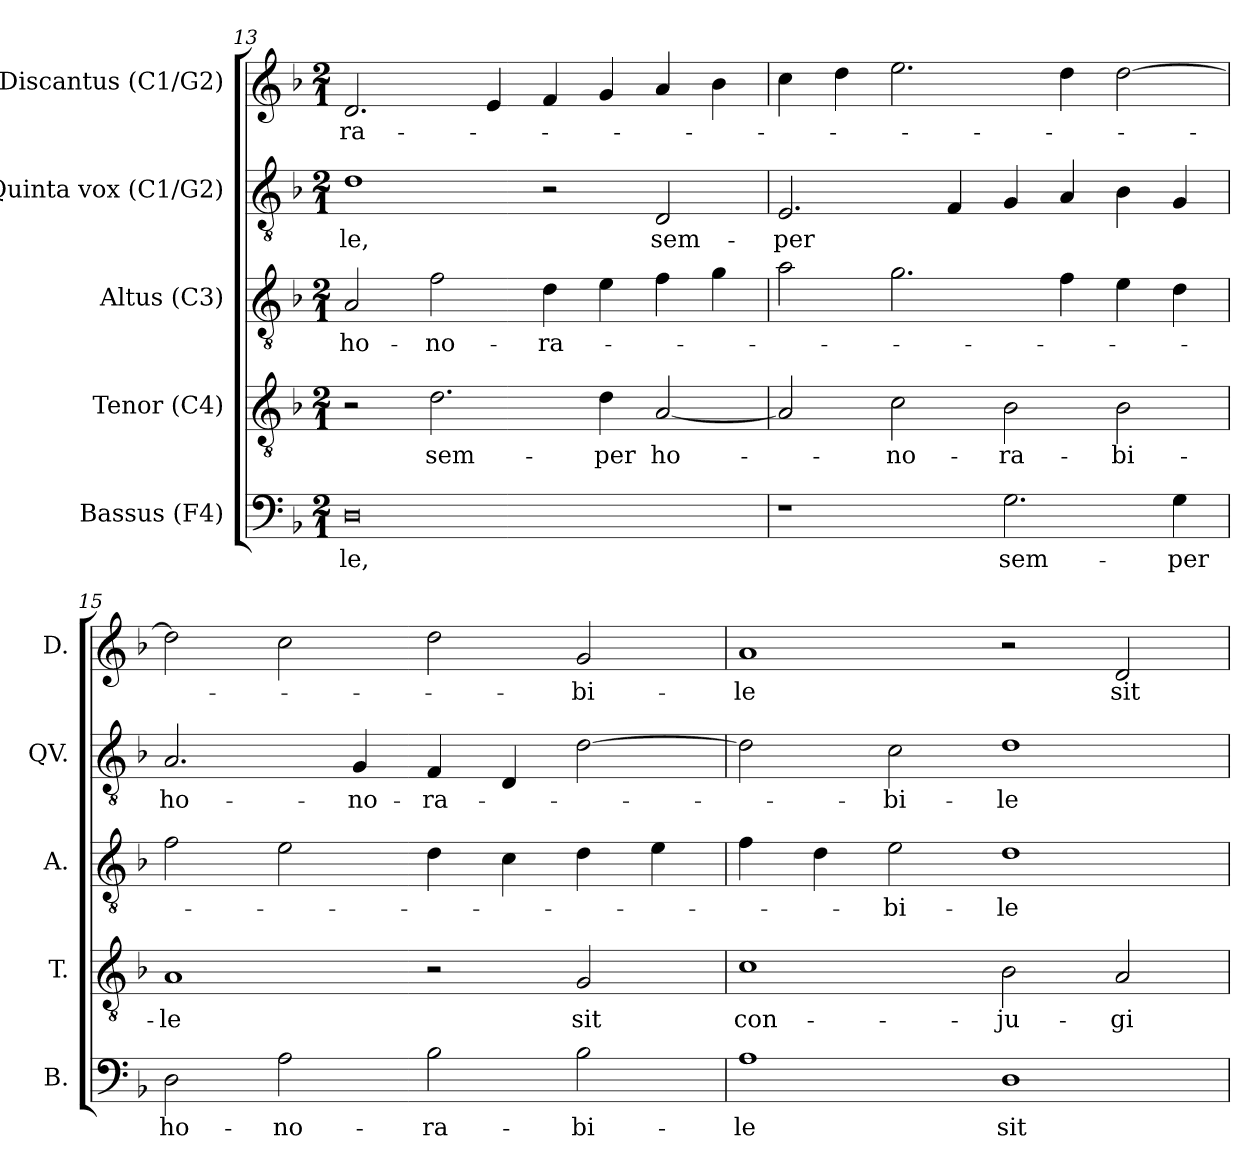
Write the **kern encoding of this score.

**kern	**text	**kern	**text	**kern	**text	**kern	**text	**kern	**text
*part5	*part5	*part4	*part4	*part3	*part3	*part2	*part2	*part1	*part1
*staff5	*staff5	*staff4	*staff4	*staff3	*staff3	*staff2	*staff2	*staff1	*staff1
*I"Bassus (F4)	*	*I"Tenor (C4)	*	*I"Altus (C3)	*	*I"Quinta vox (C1/G2)	*	*I"Discantus (C1/G2)	*
*I'B.	*	*I'T.	*	*I'A.	*	*I'QV.	*	*I'D.	*
*clefF4	*	*clefGv2	*	*clefGv2	*	*clefGv2	*	*clefG2	*
*	*	*ITrd7c12	*	*ITrd7c12	*	*	*	*	*
*k[b-]	*	*k[b-]	*	*k[b-]	*	*k[b-]	*	*k[b-]	*
*F:	*	*F:	*	*F:	*	*F:	*	*F:	*
*M2/1	*	*M2/1	*	*M2/1	*	*M2/1	*	*M2/1	*
=13	=13	=13	=13	=13	=13	=13	=13	=13	=13
!	!LO:LY:b:color=#000000	!	!	!	!	!	!	!	!
!	!	!	!	!	!LO:LY:b:color=#000000	!	!	!	!
!	!	!	!	!	!	!	!LO:LY:b:color=#000000	!	!
!	!	!	!	!	!	!	!	!	!LO:LY:b:color=#000000
0Di	-le,	2r	.	2AAi/	ho-	1di	-le,	2.di/	-ra-
!	!	!	!LO:LY:b:color=#000000	!	!	!	!	!	!
!	!	!	!	!	!LO:LY:b:color=#000000	!	!	!	!
.	.	2.Di\	sem-	2Fi\	-no-	.	.	.	.
.	.	.	.	.	.	.	.	4ei/	.
!	!	!	!	!	!LO:LY:b:color=#000000	!	!	!	!
.	.	.	.	4Di\	-ra-	2r	.	4fi/	.
!	!	!	!LO:LY:b:color=#000000	!	!	!	!	!	!
.	.	4Di\	-per	4Ei\	.	.	.	4gi/	.
!	!	!	!LO:LY:b:color=#000000	!	!	!	!	!	!
!	!	!	!	!	!	!	!LO:LY:b:color=#000000	!	!
.	.	[2AAi/	ho-	4Fi\	.	2Di/	sem-	4ai/	.
.	.	.	.	4Gi\	.	.	.	4b-i\	.
=14	=14	=14	=14	=14	=14	=14	=14	=14	=14
!	!	!	!	!	!	!	!LO:LY:b:color=#000000	!	!
1r	.	2AAi/]	.	2Ai\	.	2.Ei/	-per	4cci\	.
.	.	.	.	.	.	.	.	4ddi\	.
!	!	!	!LO:LY:b:color=#000000	!	!	!	!	!	!
.	.	2Ci\	-no-	2.Gi\	.	.	.	2.eei\	.
.	.	.	.	.	.	4Fi/	.	.	.
!	!LO:LY:b:color=#000000	!	!	!	!	!	!	!	!
!	!	!	!LO:LY:b:color=#000000	!	!	!	!	!	!
2.Gi\	sem-	2BB-i\	-ra-	.	.	4Gi/	.	.	.
.	.	.	.	4Fi\	.	4Ai/	.	4ddi\	.
!	!	!	!LO:LY:b:color=#000000	!	!	!	!	!	!
.	.	2BB-i\	-bi-	4Ei\	.	4B-i\	.	[2ddi\	.
!	!LO:LY:b:color=#000000	!	!	!	!	!	!	!	!
4Gi\	-per	.	.	4Di\	.	4Gi/	.	.	.
=15	=15	=15	=15	=15	=15	=15	=15	=15	=15
!	!LO:LY:b:color=#000000	!	!	!	!	!	!	!	!
!	!	!	!LO:LY:b:color=#000000	!	!	!	!	!	!
!	!	!	!	!	!	!	!LO:LY:b:color=#000000	!	!
2Di\	ho-	1AAi	-le	2Fi\	.	2.Ai/	ho-	2ddi\]	.
!	!LO:LY:b:color=#000000	!	!	!	!	!	!	!	!
2Ai\	-no-	.	.	2Ei\	.	.	.	2cci\	.
!	!	!	!	!	!	!	!LO:LY:b:color=#000000	!	!
.	.	.	.	.	.	4Gi/	-no-	.	.
!	!LO:LY:b:color=#000000	!	!	!	!	!	!	!	!
!	!	!	!	!	!	!	!LO:LY:b:color=#000000	!	!
2B-i\	-ra-	2r	.	4Di\	.	4Fi/	-ra-	2ddi\	.
.	.	.	.	4Ci\	.	4Di/	.	.	.
!	!LO:LY:b:color=#000000	!	!	!	!	!	!	!	!
!	!	!	!LO:LY:b:color=#000000	!	!	!	!	!	!
!	!	!	!	!	!	!	!	!	!LO:LY:b:color=#000000
2B-i\	-bi-	2GGi/	sit	4Di\	.	[2di\	.	2gi/	-bi-
.	.	.	.	4Ei\	.	.	.	.	.
!!LO:LB:g=z
=16	=16	=16	=16	=16	=16	=16	=16	=16	=16
!	!LO:LY:b:color=#000000	!	!	!	!	!	!	!	!
!	!	!	!LO:LY:b:color=#000000	!	!	!	!	!	!
!	!	!	!	!	!	!	!	!	!LO:LY:b:color=#000000
1Ai	-le	1Ci	con-	4Fi\	.	2di\]	.	1ai	-le
.	.	.	.	4Di\	.	.	.	.	.
!	!	!	!	!	!LO:LY:b:color=#000000	!	!	!	!
!	!	!	!	!	!	!	!LO:LY:b:color=#000000	!	!
.	.	.	.	2Ei\	-bi-	2ci\	-bi-	.	.
!	!LO:LY:b:color=#000000	!	!	!	!	!	!	!	!
!	!	!	!LO:LY:b:color=#000000	!	!	!	!	!	!
!	!	!	!	!	!LO:LY:b:color=#000000	!	!	!	!
!	!	!	!	!	!	!	!LO:LY:b:color=#000000	!	!
1Di	sit	2BB-i\	-ju-	1Di	-le	1di	-le	2r	.
!	!	!	!LO:LY:b:color=#000000	!	!	!	!	!	!
!	!	!	!	!	!	!	!	!	!LO:LY:b:color=#000000
.	.	2AAi/	-gi-	.	.	.	.	2di/	sit
=	=	=	=	=	=	=	=	=	=
*-	*-	*-	*-	*-	*-	*-	*-	*-	*-
